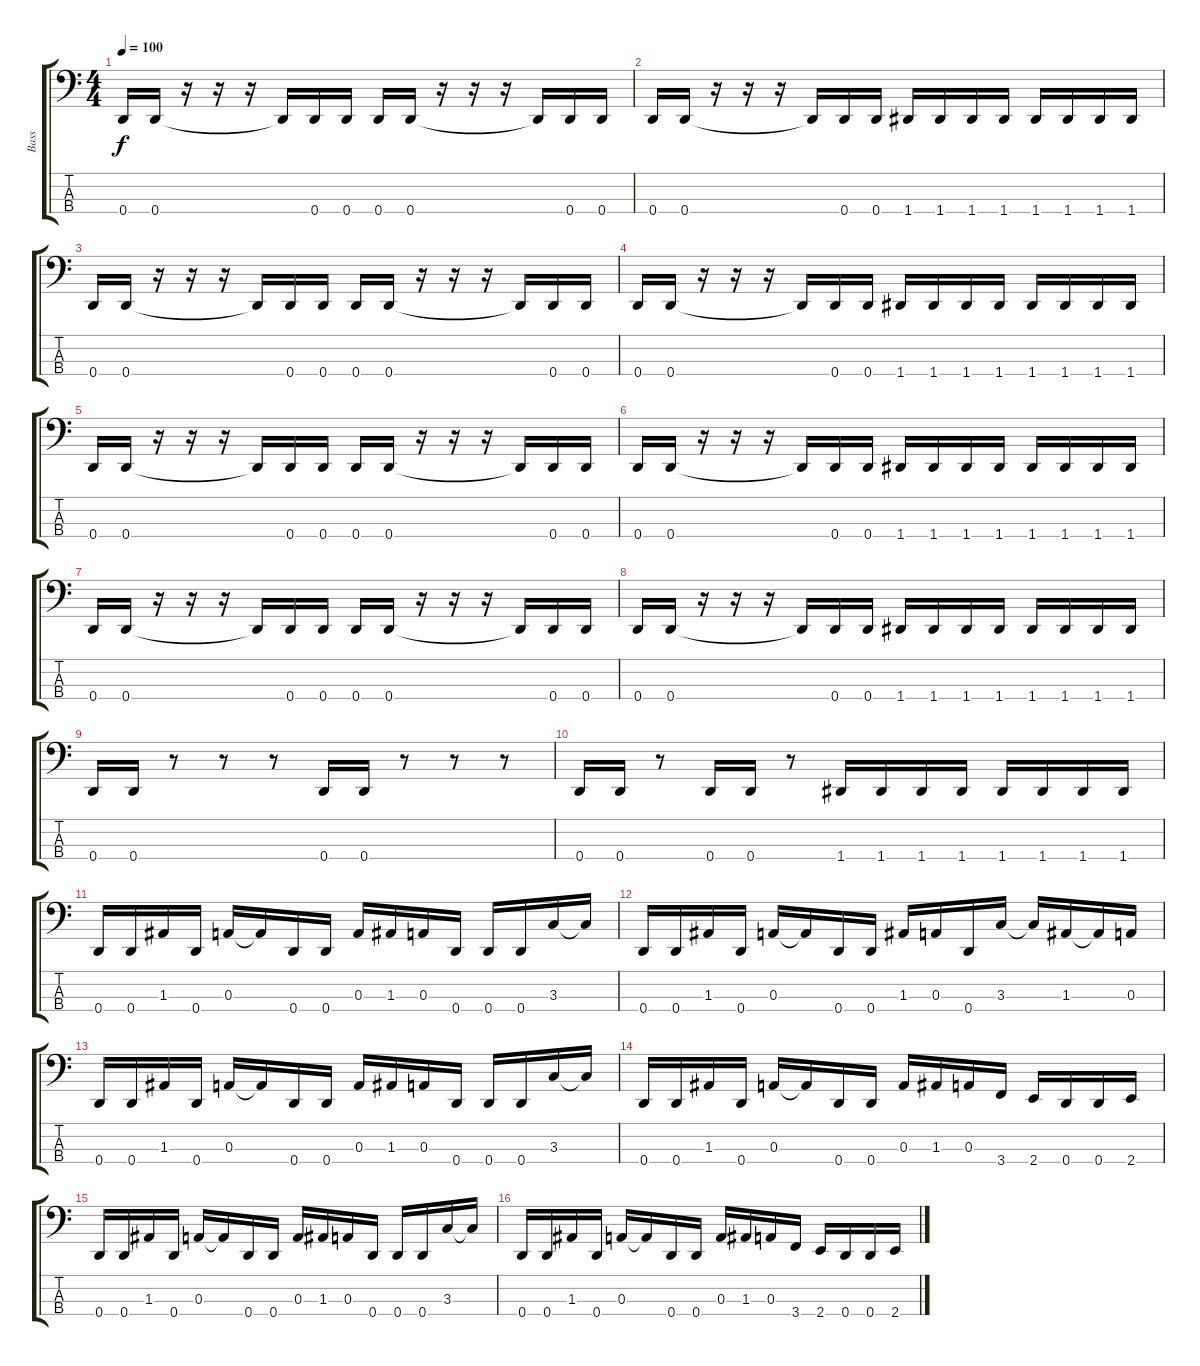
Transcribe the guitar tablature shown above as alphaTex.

\track ("Bass" "Bass") {instrument slapbass1}
\staff {score tabs}
\tuning (G2 D2 A1 D1) {hide}
\ts (4 4)
\tempo 100
\clef f4
\ks c
0.4.16{dy f} 0.4.16 r.16 r.16 r.16 0.4{t}.16 0.4.16 0.4.16 0.4.16 0.4.16 r.16 r.16 r.16 0.4{t}.16 0.4.16 0.4.16 |
0.4.16 0.4.16 r.16 r.16 r.16 0.4{t}.16 0.4.16 0.4.16 1.4.16 1.4.16 1.4.16 1.4.16 1.4.16 1.4.16 1.4.16 1.4.16 |
0.4.16 0.4.16 r.16 r.16 r.16 0.4{t}.16 0.4.16 0.4.16 0.4.16 0.4.16 r.16 r.16 r.16 0.4{t}.16 0.4.16 0.4.16 |
0.4.16 0.4.16 r.16 r.16 r.16 0.4{t}.16 0.4.16 0.4.16 1.4.16 1.4.16 1.4.16 1.4.16 1.4.16 1.4.16 1.4.16 1.4.16 |
0.4.16 0.4.16 r.16 r.16 r.16 0.4{t}.16 0.4.16 0.4.16 0.4.16 0.4.16 r.16 r.16 r.16 0.4{t}.16 0.4.16 0.4.16 |
0.4.16 0.4.16 r.16 r.16 r.16 0.4{t}.16 0.4.16 0.4.16 1.4.16 1.4.16 1.4.16 1.4.16 1.4.16 1.4.16 1.4.16 1.4.16 |
0.4.16 0.4.16 r.16 r.16 r.16 0.4{t}.16 0.4.16 0.4.16 0.4.16 0.4.16 r.16 r.16 r.16 0.4{t}.16 0.4.16 0.4.16 |
0.4.16 0.4.16 r.16 r.16 r.16 0.4{t}.16 0.4.16 0.4.16 1.4.16 1.4.16 1.4.16 1.4.16 1.4.16 1.4.16 1.4.16 1.4.16 |
0.4.16 0.4.16 r.8 r.8 r.8 0.4.16 0.4.16 r.8 r.8 r.8 |
0.4.16 0.4.16 r.8 0.4.16 0.4.16 r.8 1.4.16 1.4.16 1.4.16 1.4.16 1.4.16 1.4.16 1.4.16 1.4.16 |
0.4.16 0.4.16 1.3.16 0.4.16 0.3.16 0.3{t}.16 0.4.16 0.4.16 0.3.16 1.3.16 0.3.16 0.4.16 0.4.16 0.4.16 3.3.16 3.3{t}.16 |
0.4.16 0.4.16 1.3.16 0.4.16 0.3.16 0.3{t}.16 0.4.16 0.4.16 1.3.16 0.3.16 0.4.16 3.3.16 3.3{t}.16 1.3.16 1.3{t}.16 0.3.16 |
0.4.16 0.4.16 1.3.16 0.4.16 0.3.16 0.3{t}.16 0.4.16 0.4.16 0.3.16 1.3.16 0.3.16 0.4.16 0.4.16 0.4.16 3.3.16 3.3{t}.16 |
0.4.16 0.4.16 1.3.16 0.4.16 0.3.16 0.3{t}.16 0.4.16 0.4.16 0.3.16 1.3.16 0.3.16 3.4.16 2.4.16 0.4.16 0.4.16 2.4.16 |
0.4.16 0.4.16 1.3.16 0.4.16 0.3.16 0.3{t}.16 0.4.16 0.4.16 0.3.16 1.3.16 0.3.16 0.4.16 0.4.16 0.4.16 3.3.16 3.3{t}.16 |
0.4.16 0.4.16 1.3.16 0.4.16 0.3.16 0.3{t}.16 0.4.16 0.4.16 0.3.16 1.3.16 0.3.16 3.4.16 2.4.16 0.4.16 0.4.16 2.4.16
